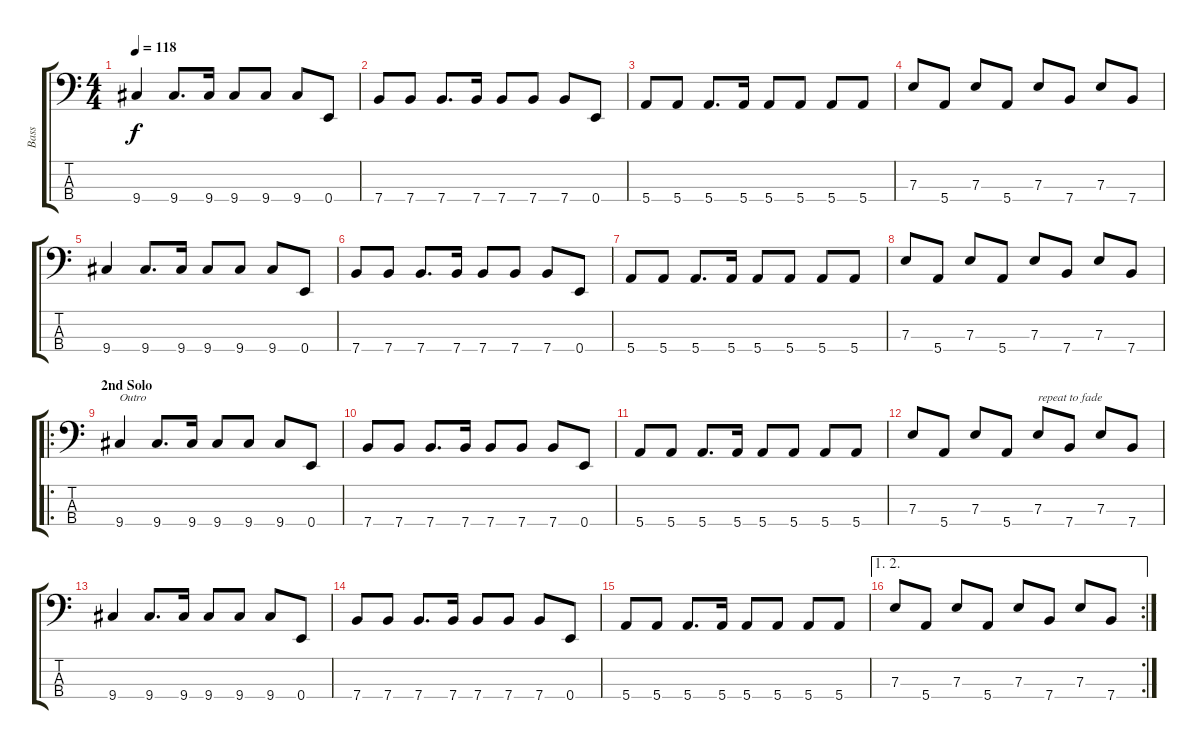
\track ("Bass" "Bass") {instrument electricbassfinger}
\staff {score tabs}
\tuning (G2 D2 A1 E1) {hide}
\ts (4 4)
\tempo 118
\clef f4
\ks c
9.4.4{dy f} 9.4.8{d} 9.4.16 9.4.8 9.4.8 9.4.8 0.4.8 |
7.4.8 7.4.8 7.4.8{d} 7.4.16 7.4.8 7.4.8 7.4.8 0.4.8 |
5.4.8 5.4.8 5.4.8{d} 5.4.16 5.4.8 5.4.8 5.4.8 5.4.8 |
7.3.8 5.4.8 7.3.8 5.4.8 7.3.8 7.4.8 7.3.8 7.4.8 |
9.4.4 9.4.8{d} 9.4.16 9.4.8 9.4.8 9.4.8 0.4.8 |
7.4.8 7.4.8 7.4.8{d} 7.4.16 7.4.8 7.4.8 7.4.8 0.4.8 |
5.4.8 5.4.8 5.4.8{d} 5.4.16 5.4.8 5.4.8 5.4.8 5.4.8 |
7.3.8 5.4.8 7.3.8 5.4.8 7.3.8 7.4.8 7.3.8 7.4.8 |
\ro
\section ("" "2nd Solo")
9.4.4{txt "Outro"} 9.4.8{d} 9.4.16 9.4.8 9.4.8 9.4.8 0.4.8 |
7.4.8 7.4.8 7.4.8{d} 7.4.16 7.4.8 7.4.8 7.4.8 0.4.8 |
5.4.8 5.4.8 5.4.8{d} 5.4.16 5.4.8 5.4.8 5.4.8 5.4.8 |
7.3.8 5.4.8 7.3.8 5.4.8 7.3.8{txt "repeat to fade"} 7.4.8 7.3.8 7.4.8 |
9.4.4 9.4.8{d} 9.4.16 9.4.8 9.4.8 9.4.8 0.4.8 |
7.4.8 7.4.8 7.4.8{d} 7.4.16 7.4.8 7.4.8 7.4.8 0.4.8 |
5.4.8 5.4.8 5.4.8{d} 5.4.16 5.4.8 5.4.8 5.4.8 5.4.8 |
\ae (1 2)
\rc 2
7.3.8 5.4.8 7.3.8 5.4.8 7.3.8 7.4.8 7.3.8 7.4.8
